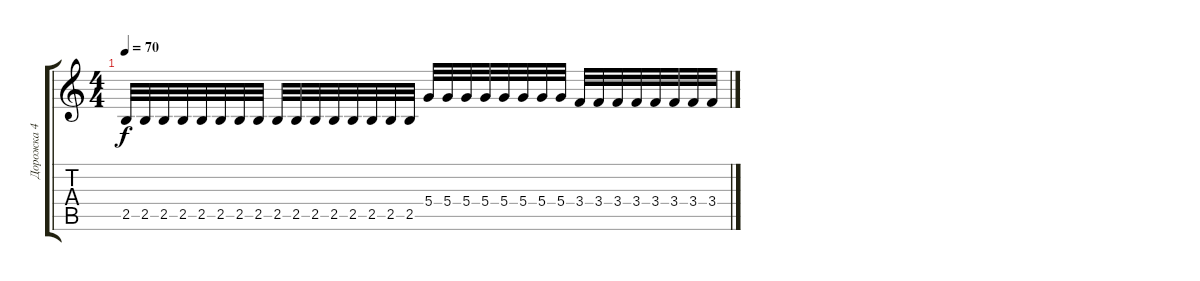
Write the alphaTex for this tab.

\track ("Дорожка 4" "Дорожка 4") {mute instrument distortionguitar}
\staff {score tabs}
\tuning (E4 B3 G3 D3 A2 E2) {hide}
\ts (4 4)
\tempo 70
\clef g2
\ks c
2.5.32{dy f} 2.5.32 2.5.32 2.5.32 2.5.32 2.5.32 2.5.32 2.5.32 2.5.32 2.5.32 2.5.32 2.5.32 2.5.32 2.5.32 2.5.32 2.5.32 5.4.32 5.4.32 5.4.32 5.4.32 5.4.32 5.4.32 5.4.32 5.4.32 3.4.32 3.4.32 3.4.32 3.4.32 3.4.32 3.4.32 3.4.32 3.4.32
